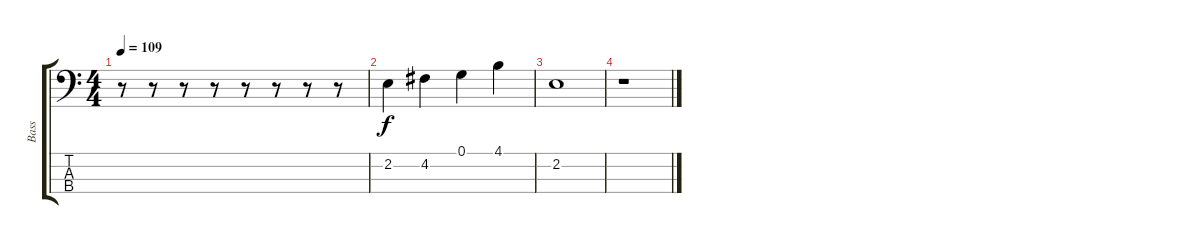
\track ("Bass" "Bass") {instrument electricbasspick}
\staff {score tabs}
\tuning (G2 D2 A1 E1) {hide}
\ts (4 4)
\tempo 109
\clef f4
\ks c
r.8{dy f} r.8 r.8 r.8 r.8 r.8 r.8 r.8 |
2.2.4 4.2.4 0.1.4 4.1.4 |
2.2.1 |
r.1
